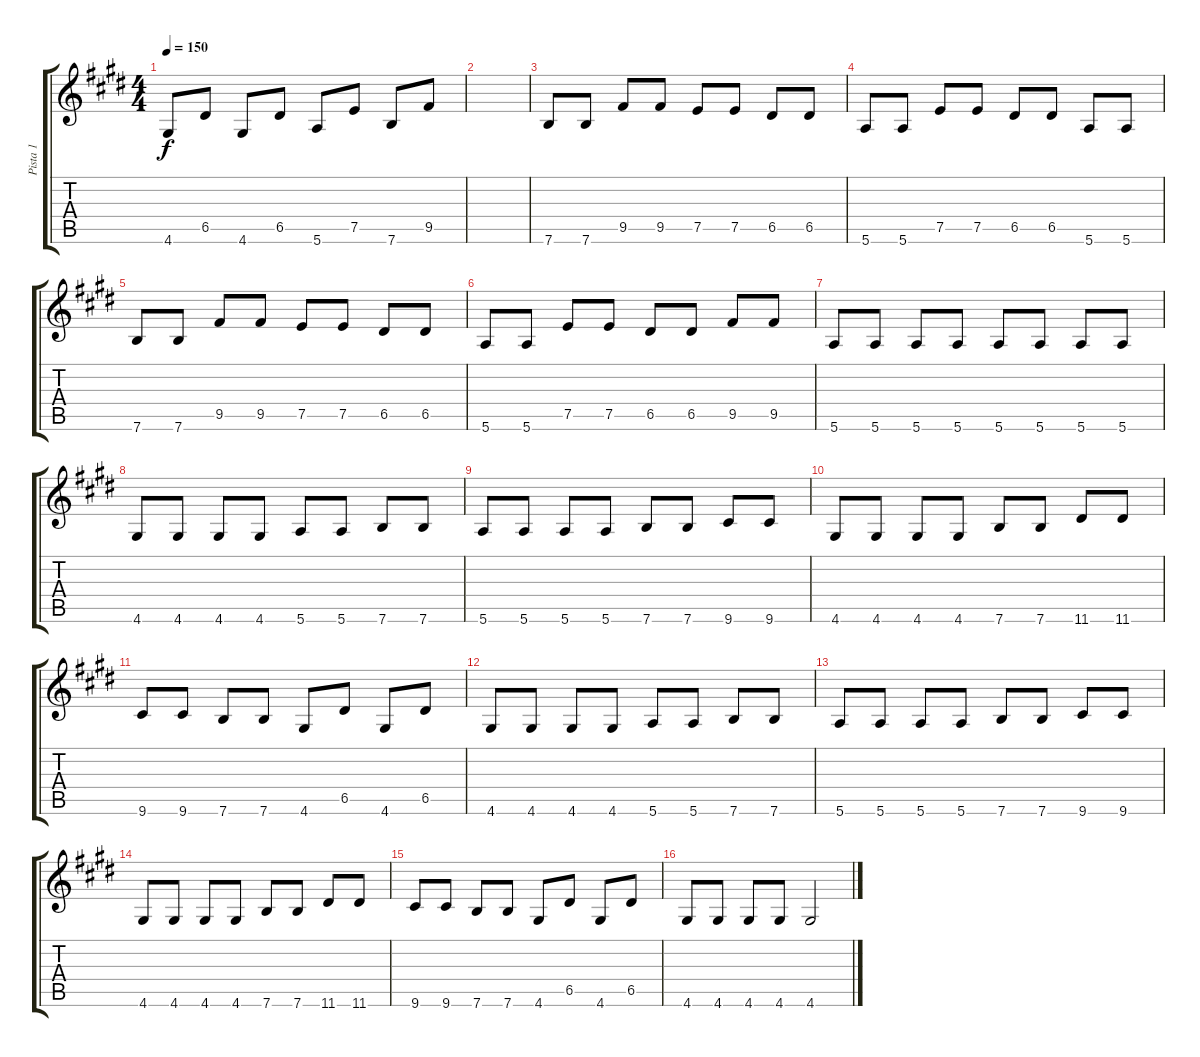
\track ("Pista 1" "Pista 1") {instrument electricbasspick}
\staff {score tabs}
\tuning (E4 B3 G3 D3 A2 E2) {hide}
\ts (4 4)
\tempo 150
\clef g2
\ks e
4.6.8{dy f} 6.5.8 4.6.8 6.5.8 5.6.8 7.5.8 7.6.8 9.5.8 |
|
7.6.8 7.6.8 9.5.8 9.5.8 7.5.8 7.5.8 6.5.8 6.5.8 |
5.6.8 5.6.8 7.5.8 7.5.8 6.5.8 6.5.8 5.6.8 5.6.8 |
7.6.8 7.6.8 9.5.8 9.5.8 7.5.8 7.5.8 6.5.8 6.5.8 |
5.6.8 5.6.8 7.5.8 7.5.8 6.5.8 6.5.8 9.5.8 9.5.8 |
5.6.8 5.6.8 5.6.8 5.6.8 5.6.8 5.6.8 5.6.8 5.6.8 |
4.6.8 4.6.8 4.6.8 4.6.8 5.6.8 5.6.8 7.6.8 7.6.8 |
5.6.8 5.6.8 5.6.8 5.6.8 7.6.8 7.6.8 9.6.8 9.6.8 |
4.6.8 4.6.8 4.6.8 4.6.8 7.6.8 7.6.8 11.6.8 11.6.8 |
9.6.8 9.6.8 7.6.8 7.6.8 4.6.8 6.5.8 4.6.8 6.5.8 |
4.6.8 4.6.8 4.6.8 4.6.8 5.6.8 5.6.8 7.6.8 7.6.8 |
5.6.8 5.6.8 5.6.8 5.6.8 7.6.8 7.6.8 9.6.8 9.6.8 |
4.6.8 4.6.8 4.6.8 4.6.8 7.6.8 7.6.8 11.6.8 11.6.8 |
9.6.8 9.6.8 7.6.8 7.6.8 4.6.8 6.5.8 4.6.8 6.5.8 |
4.6.8 4.6.8 4.6.8 4.6.8 4.6.2
